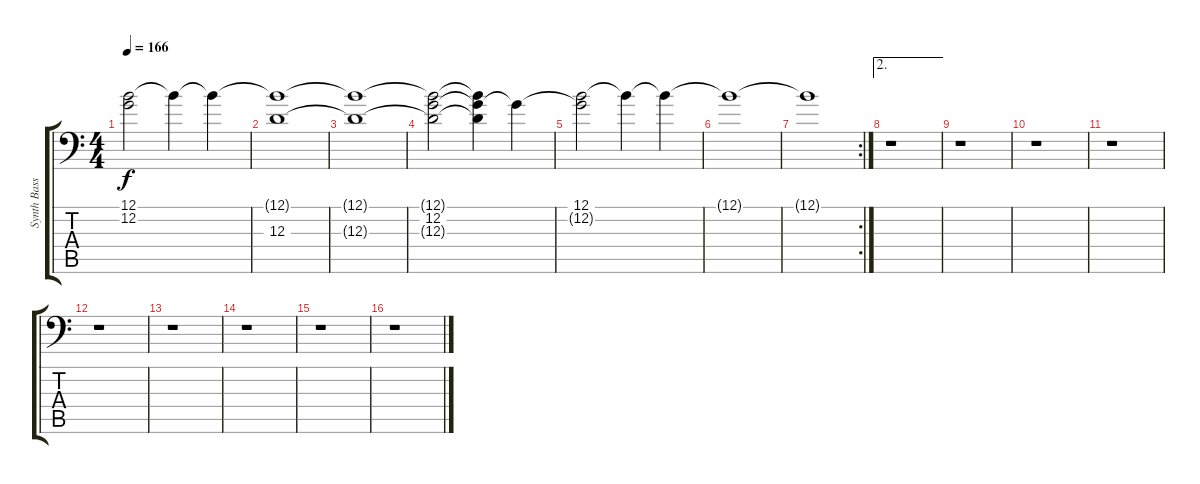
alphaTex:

\track ("Synth Bass/Sea effect" "Synth Bass") {instrument synthbass1}
\staff {score tabs}
\tuning (B2 G2 D2 A1 E1 B0) {hide}
\ts (4 4)
\tempo 166
\clef f4
\ks c
(12.1 12.2{t}).2{dy f} 12.1{t}.4 12.1{t}.4 |
(12.1{t} 12.3).1 |
(12.1{t} 12.3{t}).1 |
(12.1{t} 12.2 12.3{t}).2 (12.1{t} 12.2{t} 12.3{t}).4 12.2{t}.4 |
(12.1 12.2{t}).2 12.1{t}.4 12.1{t}.4 |
12.1{t}.1 |
\rc 2
12.1{t}.1 |
\ae 2
r.1 |
r.1 |
r.1 |
r.1 |
r.1 |
r.1 |
r.1 |
r.1 |
r.1
